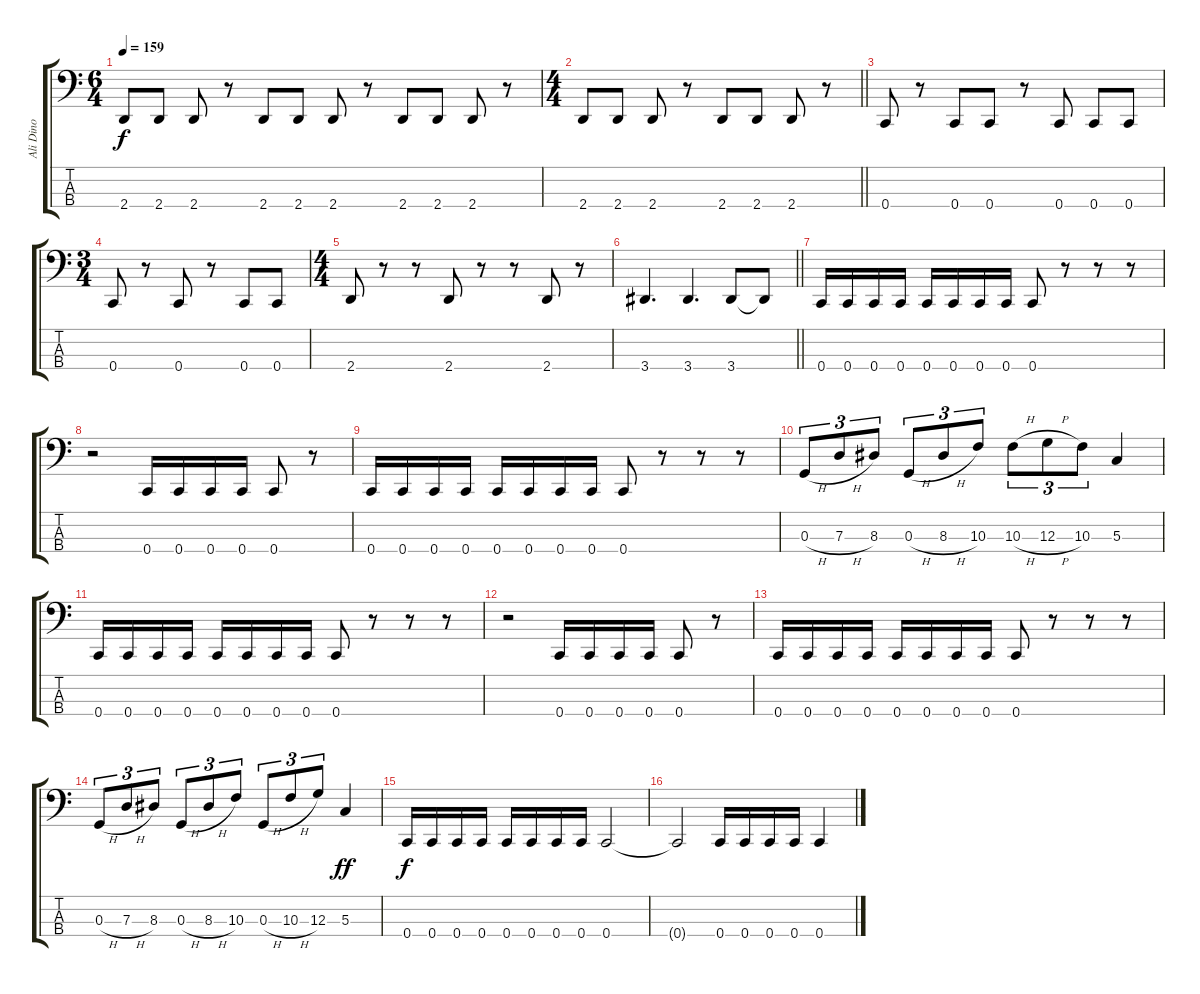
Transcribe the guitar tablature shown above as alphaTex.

\track ("Ali Dino" "Ali Dino") {instrument electricbasspick}
\staff {score tabs}
\tuning (F2 C2 G1 C1) {hide}
\ts (6 4)
\tempo 159
\clef f4
\ks c
2.4.8{dy f} 2.4.8 2.4.8 r.8 2.4.8 2.4.8 2.4.8 r.8 2.4.8 2.4.8 2.4.8 r.8 |
\ts (4 4)
\barLineRight lightlight
2.4.8 2.4.8 2.4.8 r.8 2.4.8 2.4.8 2.4.8 r.8 |
0.4.8 r.8 0.4.8 0.4.8 r.8 0.4.8 0.4.8 0.4.8 |
\ts (3 4)
0.4.8 r.8 0.4.8 r.8 0.4.8 0.4.8 |
\ts (4 4)
2.4.8 r.8 r.8 2.4.8 r.8 r.8 2.4.8 r.8 |
\barLineRight lightlight
3.4.4{d} 3.4.4{d} 3.4.8 3.4{t}.8 |
0.4.16 0.4.16 0.4.16 0.4.16 0.4.16 0.4.16 0.4.16 0.4.16 0.4.8 r.8 r.8 r.8 |
r.2 0.4.16 0.4.16 0.4.16 0.4.16 0.4.8 r.8 |
0.4.16 0.4.16 0.4.16 0.4.16 0.4.16 0.4.16 0.4.16 0.4.16 0.4.8 r.8 r.8 r.8 |
0.3{h}.8{tu (3 2)} 7.3{h}.8{tu (3 2)} 8.3.8{tu (3 2)} 0.3{h}.8{tu (3 2)} 8.3{h}.8{tu (3 2)} 10.3.8{tu (3 2)} 10.3{h}.8{tu (3 2)} 12.3{h}.8{tu (3 2)} 10.3.8{tu (3 2)} 5.3.4 |
0.4.16 0.4.16 0.4.16 0.4.16 0.4.16 0.4.16 0.4.16 0.4.16 0.4.8 r.8 r.8 r.8 |
r.2 0.4.16 0.4.16 0.4.16 0.4.16 0.4.8 r.8 |
0.4.16 0.4.16 0.4.16 0.4.16 0.4.16 0.4.16 0.4.16 0.4.16 0.4.8 r.8 r.8 r.8 |
0.3{h}.8{tu (3 2)} 7.3{h}.8{tu (3 2)} 8.3.8{tu (3 2)} 0.3{h}.8{tu (3 2)} 8.3{h}.8{tu (3 2)} 10.3.8{tu (3 2)} 0.3{h}.8{tu (3 2)} 10.3{h}.8{tu (3 2)} 12.3.8{tu (3 2)} 5.3.4{dy ff} |
0.4.16{dy f} 0.4.16 0.4.16 0.4.16 0.4.16 0.4.16 0.4.16 0.4.16 0.4.2 |
0.4{t}.2 0.4.16 0.4.16 0.4.16 0.4.16 0.4.4
